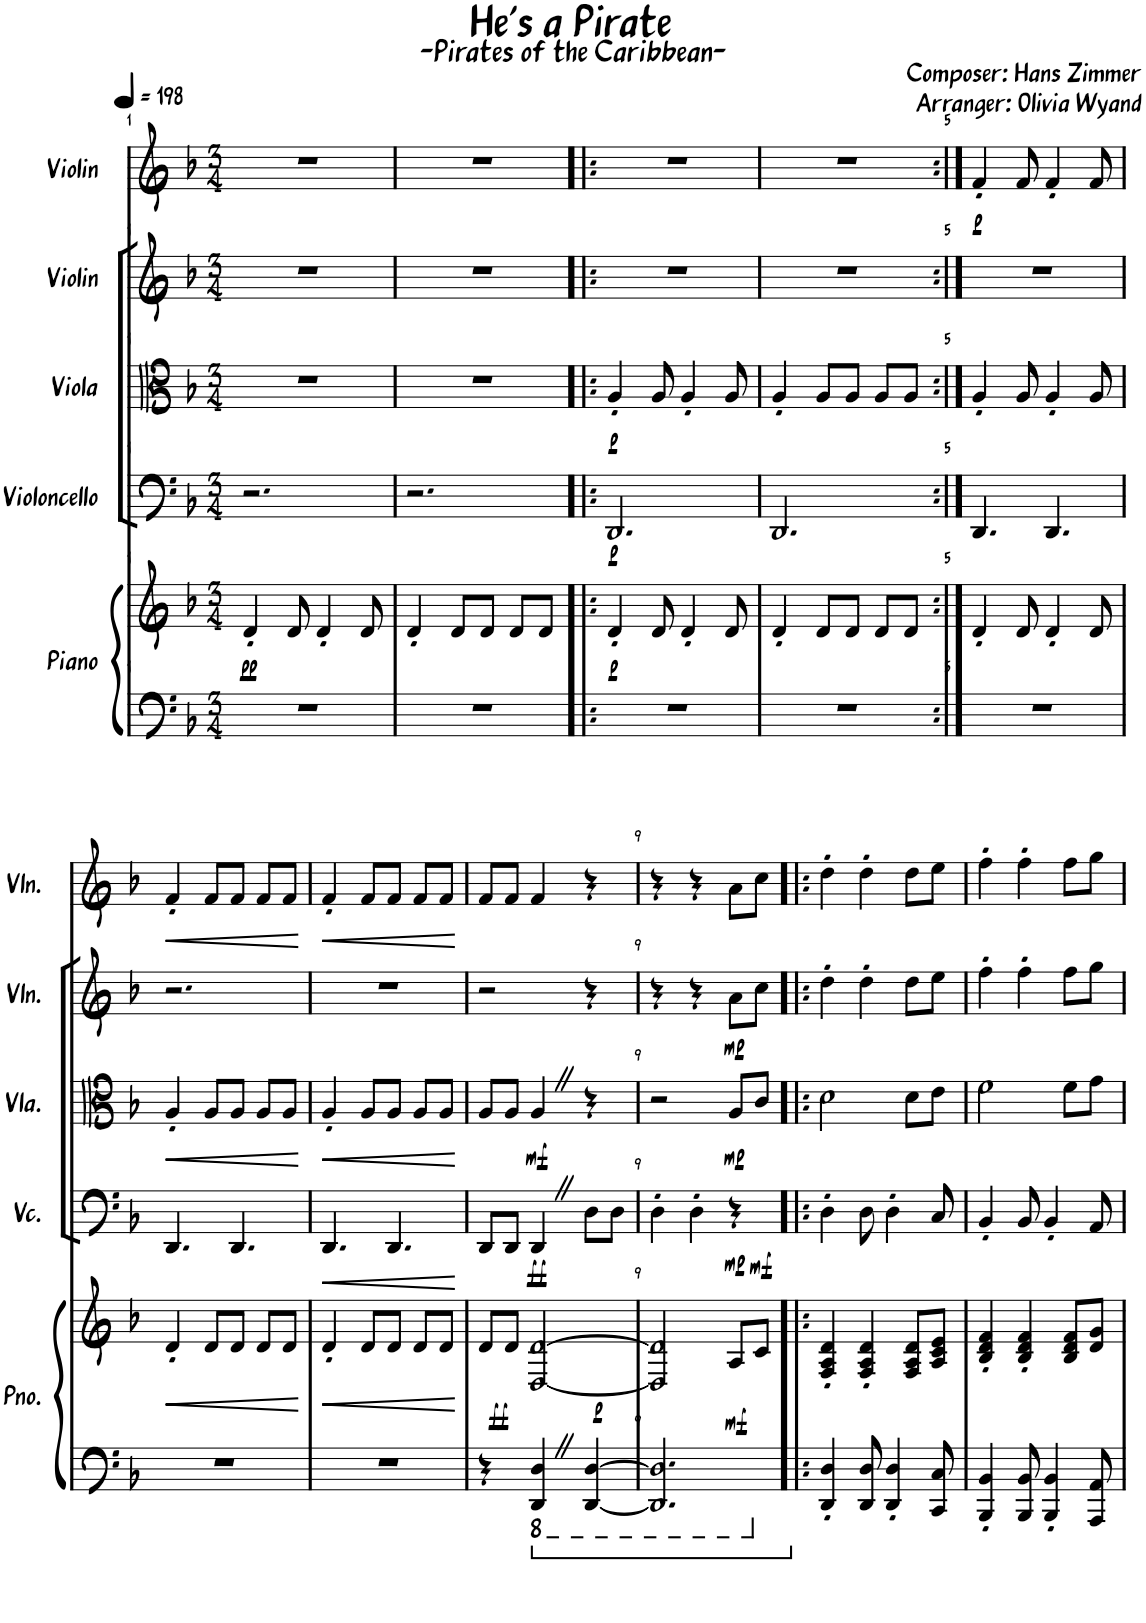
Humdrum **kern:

**kern	**kern	**dynam	**kern	**dynam	**kern	**dynam	**kern	**dynam	**kern	**dynam
*part5	*part5	*part5	*part4	*part4	*part3	*part3	*part2	*part2	*part1	*part1
*staff6	*staff5	*staff5/6	*staff4	*staff4	*staff3	*staff3	*staff2	*staff2	*staff1	*staff1
*I"Piano	*	*	*I"Violoncello	*	*I"Viola	*	*I"Violin	*	*I"Violin	*
*I'Pno.	*	*	*I'Vc.	*	*I'Vla.	*	*I'Vln.	*	*I'Vln.	*
*clefF4	*clefG2	*	*clefF4	*	*clefC3	*	*clefG2	*	*clefG2	*
*k[b-]	*k[b-]	*	*k[b-]	*	*k[b-]	*	*k[b-]	*	*k[b-]	*
*M3/4	*M3/4	*	*M3/4	*	*M3/4	*	*M3/4	*	*M3/4	*
*MM198	*MM198	*	*MM198	*	*MM198	*	*MM198	*	*MM198	*
=1	=1	=1	=1	=1	=1	=1	=1	=1	=1	=1
!	!	!LO:DY:b	!	!	!	!	!	!	!	!
2.r	4d'/	pp	2.r	.	2.r	.	2.r	.	2.r	.
.	8d/	.	.	.	.	.	.	.	.	.
.	4d'/	.	.	.	.	.	.	.	.	.
.	8d/	.	.	.	.	.	.	.	.	.
=2	=2	=2	=2	=2	=2	=2	=2	=2	=2	=2
2.r	4d'/	.	2.r	.	2.r	.	2.r	.	2.r	.
.	8d/L	.	.	.	.	.	.	.	.	.
.	8d/J	.	.	.	.	.	.	.	.	.
.	8d/L	.	.	.	.	.	.	.	.	.
.	8d/J	.	.	.	.	.	.	.	.	.
=3!|:	=3!|:	=3!|:	=3!|:	=3!|:	=3!|:	=3!|:	=3!|:	=3!|:	=3!|:	=3!|:
!	!	!LO:DY:b	!	!LO:DY:b	!	!LO:DY:b	!	!	!	!
2.r	4d'/	p	2.DD/	p	4A'/	p	2.r	.	2.r	.
.	8d/	.	.	.	8A/	.	.	.	.	.
.	4d'/	.	.	.	4A'/	.	.	.	.	.
.	8d/	.	.	.	8A/	.	.	.	.	.
=4	=4	=4	=4	=4	=4	=4	=4	=4	=4	=4
2.r	4d'/	.	2.DD/	.	4A'/	.	2.r	.	2.r	.
.	8d/L	.	.	.	8A/L	.	.	.	.	.
.	8d/J	.	.	.	8A/J	.	.	.	.	.
.	8d/L	.	.	.	8A/L	.	.	.	.	.
.	8d/J	.	.	.	8A/J	.	.	.	.	.
=5:|!	=5:|!	=5:|!	=5:|!	=5:|!	=5:|!	=5:|!	=5:|!	=5:|!	=5:|!	=5:|!
!	!	!	!	!	!	!	!	!	!	!LO:DY:b
2.r	4d'/	.	4.DD/	.	4A'/	.	2.r	.	4f'/	p
.	8d/	.	.	.	8A/	.	.	.	8f/	.
.	4d'/	.	4.DD/	.	4A'/	.	.	.	4f'/	.
.	8d/	.	.	.	8A/	.	.	.	8f/	.
!!LO:LB:g=z
=6	=6	=6	=6	=6	=6	=6	=6	=6	=6	=6
!	!	!LO:HP:b	!	!	!	!LO:HP:b	!	!	!	!LO:HP:b
2.r	4d'/	<	4.DD/	.	4A'/	<	2.r	.	4f'/	<
.	8d/L	.	.	.	8A/L	.	.	.	8f/L	.
.	8d/J	.	4.DD/	.	8A/J	.	.	.	8f/J	.
.	8d/L	.	.	.	8A/L	.	.	.	8f/L	.
.	8d/J	.	.	.	8A/J	.	.	.	8f/J	.
.	.	[	.	.	.	[	.	.	.	[
=7	=7	=7	=7	=7	=7	=7	=7	=7	=7	=7
!	!	!LO:HP:b	!	!LO:HP:b	!	!LO:HP:b	!	!	!	!LO:HP:b
2.r	4d'/	<	4.DD/	<	4A'/	<	2.r	.	4f'/	<
.	8d/L	.	.	.	8A/L	.	.	.	8f/L	.
.	8d/J	.	4.DD/	.	8A/J	.	.	.	8f/J	.
.	8d/L	.	.	.	8A/L	.	.	.	8f/L	.
.	8d/J	.	.	.	8A/J	.	.	.	8f/J	.
.	.	[	.	[	.	[	.	.	.	[
=8	=8	=8	=8	=8	=8	=8	=8	=8	=8	=8
!	!	!LO:DY:a=2	!	!	!	!	!	!	!	!
4r	8d/L	ff	8DD/L	.	8A/L	.	2r	.	8f/L	.
.	8d/J	.	8DD/J	.	8A/J	.	.	.	8f/J	.
*8ba	*	*	*	*	*	*	*	*	*	*
!	!	!	!	!LO:DY:b	!	!LO:DY:b	!	!	!	!
4DDD/Z 4DD/Z	[2D/ [2d/	.	4DDZ/	ff	4AZ/	mf	.	.	4f/	.
!	!	!LO:DY:a=2	!	!	!	!	!	!	!	!
[4DDD/ [4DD/	.	p	8D\L	.	4r	.	4r	.	4r	.
.	.	.	8D\J	.	.	.	.	.	.	.
=9	=9	=9	=9	=9	=9	=9	=9	=9	=9	=9
*X8ba	*	*	*	*	*	*	*	*	*	*
*	*	*	*^	*	*	*	*	*	*	*
2.DD/] 2.D/]	2D/] 2d/]	.	4D'\	2ryy	.	2r	.	4r	.	4r	.
.	.	.	4D'\	.	.	.	.	4r	.	4r	.
!	!	!LO:DY:a	!	!	!	!	!	!	!	!	!
!	!	!LO:DY:n=1:a	!	!	!	!	!LO:DY:b	!	!LO:DY:b	!	!
.	8A/L	mp mf	4r	8ryy	.	8A/L	mp	8a\L	mp	8a\L	.
!	!	!	!	!	!LO:DY:b	!	!	!	!	!	!
.	8c/J	.	.	8ryy	mf	8c/J	.	8cc\J	.	8cc\J	.
*	*	*	*v	*v	*	*	*	*	*	*	*
=10!|:	=10!|:	=10!|:	=10!|:	=10!|:	=10!|:	=10!|:	=10!|:	=10!|:	=10!|:	=10!|:
4DD/' 4D/'	4F/' 4A/' 4d/'	.	4D'\	.	2d\	.	4dd'\	.	4dd'\	.
8DD/ 8D/	4F/' 4A/' 4d/'	.	8D\	.	.	.	4dd'\	.	4dd'\	.
4DD/' 4D/'	.	.	4D'\	.	.	.	.	.	.	.
.	8F/ 8A/ 8d/L	.	.	.	8d\L	.	8dd\L	.	8dd\L	.
8CC/ 8C/	8A/ 8c/ 8e/J	.	8C/	.	8e\J	.	8ee\J	.	8ee\J	.
=11	=11	=11	=11	=11	=11	=11	=11	=11	=11	=11
4BBB-/' 4BB-/'	4B-/' 4d/' 4f/'	.	4BB-'/	.	2f\	.	4ff'\	.	4ff'\	.
8BBB-/ 8BB-/	4B-/' 4d/' 4f/'	.	8BB-/	.	.	.	4ff'\	.	4ff'\	.
4BBB-/' 4BB-/'	.	.	4BB-'/	.	.	.	.	.	.	.
.	8B-/ 8d/ 8f/L	.	.	.	8f\L	.	8ff\L	.	8ff\L	.
8AAA/ 8AA/	8d/ 8g/J	.	8AA/	.	8g\J	.	8gg\J	.	8gg\J	.
=	=	=	=	=	=	=	=	=	=	=
*-	*-	*-	*-	*-	*-	*-	*-	*-	*-	*-
